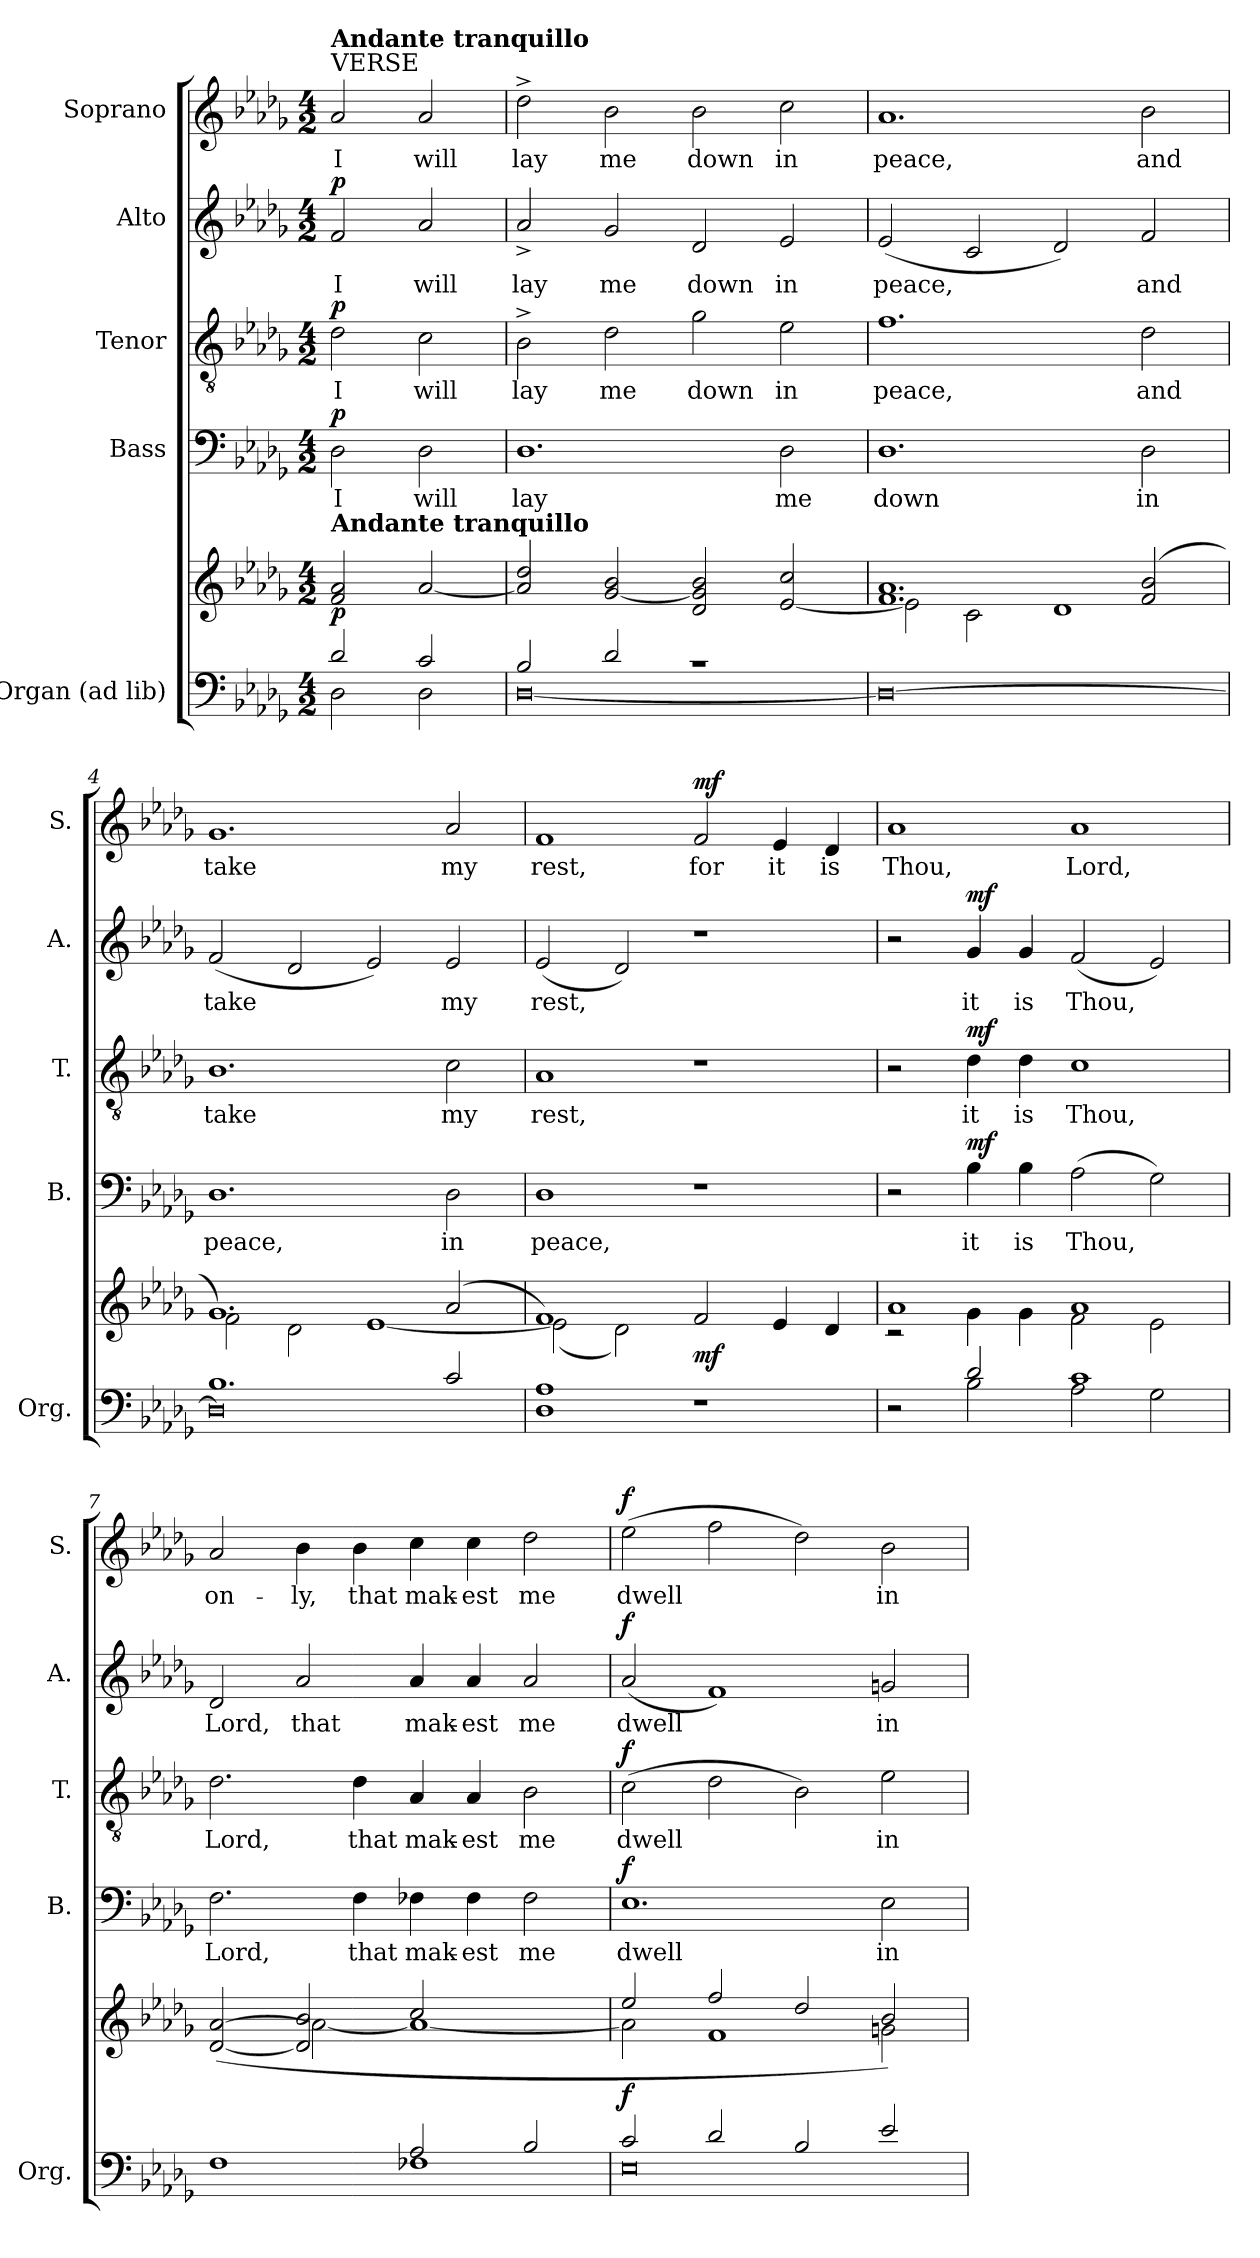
**kern	**kern	**dynam	**kern	**text	**dynam	**kern	**text	**dynam	**kern	**text	**dynam	**kern	**text	**dynam
*part5	*part5	*part5	*part4	*part4	*part4	*part3	*part3	*part3	*part2	*part2	*part2	*part1	*part1	*part1
*staff6	*staff5	*staff5/6	*staff4	*staff4	*staff4	*staff3	*staff3	*staff3	*staff2	*staff2	*staff2	*staff1	*staff1	*staff1
*I"Organ (ad lib)	*	*	*I"Bass	*	*	*I"Tenor	*	*	*I"Alto	*	*	*I"Soprano	*	*
*I'Org.	*	*	*I'B.	*	*	*I'T.	*	*	*I'A.	*	*	*I'S.	*	*
!!LO:PB:g=z
*clefF4	*clefG2	*	*clefF4	*	*	*clefGv2	*	*	*clefG2	*	*	*clefG2	*	*
*	*	*	*	*	*	*ITrd7c12	*	*	*	*	*	*	*	*
*k[b-e-a-d-g-]	*k[b-e-a-d-g-]	*	*k[b-e-a-d-g-]	*	*	*k[b-e-a-d-g-]	*	*	*k[b-e-a-d-g-]	*	*	*k[b-e-a-d-g-]	*	*
*D-:	*D-:	*	*D-:	*	*	*D-:	*	*	*D-:	*	*	*D-:	*	*
*M4/2	*M4/2	*	*M4/2	*	*	*M4/2	*	*	*M4/2	*	*	*M4/2	*	*
*MM80	*MM80	*	*MM80	*	*	*MM80	*	*	*MM80	*	*	*MM80	*	*
=1	=1	=1	=1	=1	=1	=1	=1	=1	=1	=1	=1	=1	=1	=1
*^	*	*	*	*	*	*	*	*	*	*	*	*	*	*
!	!	!	!	!	!LO:LY:b:color=#000000	!	!	!	!	!	!	!	!	!	!
!	!	!	!	!	!	!	!	!LO:LY:b:color=#000000	!	!	!	!	!	!	!
!	!	!	!	!	!	!	!	!	!	!	!LO:LY:b:color=#000000	!	!	!	!
!	!	!	!	!	!	!	!	!	!	!	!	!	!LO:TX:a:t=VERSE	!	!
!	!	!	!	!	!	!	!	!	!	!	!	!	!LO:TX:a:B:t=Andante tranquillo	!	!
!	!	!LO:TX:a:B:t=Andante tranquillo	!	!	!	!	!	!	!	!	!	!	!	!	!
!	!	!	!	!	!	!	!	!	!	!	!	!	!	!LO:LY:b:color=#000000	!
2d-i/	2D-i\	2fi/ 2a-i	p	2D-i\	I	p	2D-i\	I	p	2fi/	I	p	2a-i/	I	.
!	!	!	!	!	!LO:LY:b:color=#000000	!	!	!	!	!	!	!	!	!	!
!	!	!	!	!	!	!	!	!LO:LY:b:color=#000000	!	!	!	!	!	!	!
!	!	!	!	!	!	!	!	!	!	!	!LO:LY:b:color=#000000	!	!	!	!
!	!	!	!	!	!	!	!	!	!	!	!	!	!	!LO:LY:b:color=#000000	!
2ci/	2D-i\	[<2a-i/	.	2D-i\	will	.	2Ci\	will	.	2a-i/	will	.	2a-i/	will	.
=2	=2	=2	=2	=2	=2	=2	=2	=2	=2	=2	=2	=2	=2	=2	=2
!	!	!	!	!	!LO:LY:b:color=#000000	!	!	!	!	!	!	!	!	!	!
!	!	!	!	!	!	!	!	!LO:LY:b:color=#000000	!	!	!	!	!	!	!
!	!	!	!	!	!	!	!	!	!	!	!LO:LY:b:color=#000000	!	!	!	!
!	!	!	!	!	!	!	!	!	!	!	!	!	!	!LO:LY:b:color=#000000	!
2B-i/	[<0D-i	2a-i/] 2dd-i	.	1.D-i	lay	.	2BB-^i\	lay	.	2a-^i/	lay	.	2dd-^i\	lay	.
!	!	!	!	!	!	!	!	!LO:LY:b:color=#000000	!	!	!	!	!	!	!
!	!	!	!	!	!	!	!	!	!	!	!LO:LY:b:color=#000000	!	!	!	!
*	*	*MM138	*	*	*	*	*	*	*	*	*	*	*MM138	*	*
!	!	!	!	!	!	!	!	!	!	!	!	!	!	!LO:LY:b:color=#000000	!
2d-i/	.	[<2g-i/ 2b-i	.	.	.	.	2D-i\	me	.	2g-i/	me	.	2b-i\	me	.
!	!	!	!	!	!	!	!	!LO:LY:b:color=#000000	!	!	!	!	!	!	!
!	!	!	!	!	!	!	!	!	!	!	!LO:LY:b:color=#000000	!	!	!	!
!	!	!	!	!	!	!	!	!	!	!	!	!	!	!LO:LY:b:color=#000000	!
1r	.	2d-i/ 2g-i] 2b-i	.	.	.	.	2G-i\	down	.	2d-i/	down	.	2b-i\	down	.
!	!	!	!	!	!LO:LY:b:color=#000000	!	!	!	!	!	!	!	!	!	!
!	!	!	!	!	!	!	!	!LO:LY:b:color=#000000	!	!	!	!	!	!	!
!	!	!	!	!	!	!	!	!	!	!	!LO:LY:b:color=#000000	!	!	!	!
!	!	!	!	!	!	!	!	!	!	!	!	!	!	!LO:LY:b:color=#000000	!
.	.	[<2e-i/ 2cci	.	2D-i\	me	.	2E-i\	in	.	2e-i/	in	.	2cci\	in	.
*v	*v	*	*	*	*	*	*	*	*	*	*	*	*	*	*
=3	=3	=3	=3	=3	=3	=3	=3	=3	=3	=3	=3	=3	=3	=3
*	*^	*	*	*	*	*	*	*	*	*	*	*	*	*
!	!	!	!	!	!LO:LY:b:color=#000000	!	!	!	!	!	!	!	!	!	!
!	!	!	!	!	!	!	!	!LO:LY:b:color=#000000	!	!	!	!	!	!	!
!	!	!	!	!	!	!	!	!	!	!	!LO:LY:b:color=#000000	!	!	!	!
!	!	!	!	!	!	!	!	!	!	!	!	!	!	!LO:LY:b:color=#000000	!
0D-i_<	1.fi 1.a-i	2e-i\]	.	1.D-i	down	.	1.Fi	peace,	.	(2e-i/	peace,	.	1.a-i	peace,	.
.	.	2ci\	.	.	.	.	.	.	.	2ci/	.	.	.	.	.
.	.	1d-i	.	.	.	.	.	.	.	2d-i/)	.	.	.	.	.
!	!	!	!	!	!LO:LY:b:color=#000000	!	!	!	!	!	!	!	!	!	!
!	!	!	!	!	!	!	!	!LO:LY:b:color=#000000	!	!	!	!	!	!	!
!	!	!	!	!	!	!	!	!	!	!	!LO:LY:b:color=#000000	!	!	!	!
!	!	!	!	!	!	!	!	!	!	!	!	!	!	!LO:LY:b:color=#000000	!
.	(2fi/ 2b-i	.	.	2D-i\	in	.	2D-i\	and	.	2fi/	and	.	2b-i\	and	.
=4	=4	=4	=4	=4	=4	=4	=4	=4	=4	=4	=4	=4	=4	=4	=4
*^	*	*	*	*	*	*	*	*	*	*	*	*	*	*	*
!	!	!	!	!	!	!LO:LY:b:color=#000000	!	!	!	!	!	!	!	!	!	!
!	!	!	!	!	!	!	!	!	!LO:LY:b:color=#000000	!	!	!	!	!	!	!
!	!	!	!	!	!	!	!	!	!	!	!	!LO:LY:b:color=#000000	!	!	!	!
!	!	!	!	!	!	!	!	!	!	!	!	!	!	!	!LO:LY:b:color=#000000	!
1.B-i	0D-i]	1.g-i)	2fi\	.	1.D-i	peace,	.	1.BB-i	take	.	(2fi/	take	.	1.g-i	take	.
.	.	.	2d-i\	.	.	.	.	.	.	.	2d-i/	.	.	.	.	.
.	.	.	[<1e-i	.	.	.	.	.	.	.	2e-i/)	.	.	.	.	.
!	!	!	!	!	!	!LO:LY:b:color=#000000	!	!	!	!	!	!	!	!	!	!
!	!	!	!	!	!	!	!	!	!LO:LY:b:color=#000000	!	!	!	!	!	!	!
!	!	!	!	!	!	!	!	!	!	!	!	!LO:LY:b:color=#000000	!	!	!	!
!	!	!	!	!	!	!	!	!	!	!	!	!	!	!	!LO:LY:b:color=#000000	!
2ci/	.	(2a-i/	.	.	2D-i\	in	.	2Ci\	my	.	2e-i/	my	.	2a-i/	my	.
!!LO:LB:g=z
=5	=5	=5	=5	=5	=5	=5	=5	=5	=5	=5	=5	=5	=5	=5	=5	=5
!	!	!	!	!	!	!LO:LY:b:color=#000000	!	!	!	!	!	!	!	!	!	!
!	!	!	!	!	!	!	!	!	!LO:LY:b:color=#000000	!	!	!	!	!	!	!
!	!	!	!	!	!	!	!	!	!	!	!	!LO:LY:b:color=#000000	!	!	!	!
!	!	!	!	!	!	!	!	!	!	!	!	!	!	!	!LO:LY:b:color=#000000	!
1A-i	1D-i	1fi)	(2e-i\]	.	1D-i	peace,	.	1AA-i	rest,	.	(2e-i/	rest,	.	1fi	rest,	.
.	.	.	2d-i\)	.	.	.	.	.	.	.	2d-i/)	.	.	.	.	.
!	!	!	!	!	!	!	!	!	!	!	!	!	!	!	!LO:LY:b:color=#000000	!
1r	1ryy	2fi/	1ryy	mf	1r	.	.	1r	.	.	1r	.	.	2fi/	for	mf
!	!	!	!	!	!	!	!	!	!	!	!	!	!	!	!LO:LY:b:color=#000000	!
.	.	4e-i/	.	.	.	.	.	.	.	.	.	.	.	4e-i/	it	.
!	!	!	!	!	!	!	!	!	!	!	!	!	!	!	!LO:LY:b:color=#000000	!
.	.	4d-i/	.	.	.	.	.	.	.	.	.	.	.	4d-i/	is	.
=6	=6	=6	=6	=6	=6	=6	=6	=6	=6	=6	=6	=6	=6	=6	=6	=6
!	!	!	!	!	!	!	!	!	!	!	!	!	!	!	!LO:LY:b:color=#000000	!
2ryy	2r	1a-i	2r	.	2r	.	.	2r	.	.	2r	.	.	1a-i	Thou,	.
!	!	!	!	!	!	!LO:LY:b:color=#000000	!	!	!	!	!	!	!	!	!	!
!	!	!	!	!	!	!	!	!	!LO:LY:b:color=#000000	!	!	!	!	!	!	!
!	!	!	!	!	!	!	!	!	!	!	!	!LO:LY:b:color=#000000	!	!	!	!
2d-i/	2B-i\	.	4g-i\	.	4B-i\	it	mf	4D-i\	it	mf	4g-i/	it	mf	.	.	.
!	!	!	!	!	!	!LO:LY:b:color=#000000	!	!	!	!	!	!	!	!	!	!
!	!	!	!	!	!	!	!	!	!LO:LY:b:color=#000000	!	!	!	!	!	!	!
!	!	!	!	!	!	!	!	!	!	!	!	!LO:LY:b:color=#000000	!	!	!	!
.	.	.	4g-i\	.	4B-i\	is	.	4D-i\	is	.	4g-i/	is	.	.	.	.
!	!	!	!	!	!	!LO:LY:b:color=#000000	!	!	!	!	!	!	!	!	!	!
!	!	!	!	!	!	!	!	!	!LO:LY:b:color=#000000	!	!	!	!	!	!	!
!	!	!	!	!	!	!	!	!	!	!	!	!LO:LY:b:color=#000000	!	!	!	!
!	!	!	!	!	!	!	!	!	!	!	!	!	!	!	!LO:LY:b:color=#000000	!
1ci	2A-i\	1a-i	2fi\	.	(2A-i\	Thou,	.	1Ci	Thou,	.	(2fi/	Thou,	.	1a-i	Lord,	.
.	2G-i\	.	2e-i\	.	2G-i\)	.	.	.	.	.	2e-i/)	.	.	.	.	.
=7	=7	=7	=7	=7	=7	=7	=7	=7	=7	=7	=7	=7	=7	=7	=7	=7
!	!	!	!	!	!	!LO:LY:b:color=#000000	!	!	!	!	!	!	!	!	!	!
!	!	!	!	!	!	!	!	!	!LO:LY:b:color=#000000	!	!	!	!	!	!	!
!	!	!	!	!	!	!	!	!	!	!	!	!LO:LY:b:color=#000000	!	!	!	!
!	!	!	!	!	!	!	!	!	!	!	!	!	!	!	!LO:LY:b:color=#000000	!
1Fi	1ryy	([<2d-i/ [>2a-i	2ryy	.	2.Fi\	Lord,	.	2.D-i\	Lord,	.	2d-i/	Lord,	.	2a-i/	on-	.
!	!	!	!	!	!	!	!	!	!	!	!	!LO:LY:b:color=#000000	!	!	!	!
!	!	!	!	!	!	!	!	!	!	!	!	!	!	!	!LO:LY:b:color=#000000	!
.	.	2d-i/] 2b-i	2a-i\_>	.	.	.	.	.	.	.	2a-i/	that	.	4b-i\	-ly,	.
!	!	!	!	!	!	!LO:LY:b:color=#000000	!	!	!	!	!	!	!	!	!	!
!	!	!	!	!	!	!	!	!	!LO:LY:b:color=#000000	!	!	!	!	!	!	!
!	!	!	!	!	!	!	!	!	!	!	!	!	!	!	!LO:LY:b:color=#000000	!
.	.	.	.	.	4Fi\	that	.	4D-i\	that	.	.	.	.	4b-i\	that	.
!	!	!	!	!	!	!LO:LY:b:color=#000000	!	!	!	!	!	!	!	!	!	!
!	!	!	!	!	!	!	!	!	!LO:LY:b:color=#000000	!	!	!	!	!	!	!
!	!	!	!	!	!	!	!	!	!	!	!	!LO:LY:b:color=#000000	!	!	!	!
!	!	!	!	!	!	!	!	!	!	!	!	!	!	!	!LO:LY:b:color=#000000	!
2A-i/	1F-Xi	2cci/	1a-i_<	.	4F-Xi\	mak-	.	4AA-i/	mak-	.	4a-i/	mak-	.	4cci\	mak-	.
!	!	!	!	!	!	!LO:LY:b:color=#000000	!	!	!	!	!	!	!	!	!	!
!	!	!	!	!	!	!	!	!	!LO:LY:b:color=#000000	!	!	!	!	!	!	!
!	!	!	!	!	!	!	!	!	!	!	!	!LO:LY:b:color=#000000	!	!	!	!
!	!	!	!	!	!	!	!	!	!	!	!	!	!	!	!LO:LY:b:color=#000000	!
.	.	.	.	.	4F-i\	-est	.	4AA-i/	-est	.	4a-i/	-est	.	4cci\	-est	.
!	!	!	!	!	!	!LO:LY:b:color=#000000	!	!	!	!	!	!	!	!	!	!
!	!	!	!	!	!	!	!	!	!LO:LY:b:color=#000000	!	!	!	!	!	!	!
!	!	!	!	!	!	!	!	!	!	!	!	!LO:LY:b:color=#000000	!	!	!	!
!	!	!	!	!	!	!	!	!	!	!	!	!	!	!	!LO:LY:b:color=#000000	!
2B-i/	.	2ryy	.	.	2F-i\	me	.	2BB-i\	me	.	2a-i/	me	.	2dd-i\	me	.
=8	=8	=8	=8	=8	=8	=8	=8	=8	=8	=8	=8	=8	=8	=8	=8	=8
!	!	!	!	!	!	!LO:LY:b:color=#000000	!	!	!	!	!	!	!	!	!	!
!	!	!	!	!	!	!	!	!	!LO:LY:b:color=#000000	!	!	!	!	!	!	!
!	!	!	!	!	!	!	!	!	!	!	!	!LO:LY:b:color=#000000	!	!	!	!
!	!	!	!	!	!	!	!	!	!	!	!	!	!	!	!LO:LY:b:color=#000000	!
2ci/	0E-i	2ee-i/	2a-i\]	f	1.E-i	dwell	f	(2Ci\	dwell	f	(2a-i/	dwell	f	(2ee-i\	dwell	f
2d-i/	.	2ffi/	1fi	.	.	.	.	2D-i\	.	.	1fi)	.	.	2ffi\	.	.
2B-i/	.	2dd-i/	.	.	.	.	.	2BB-i\)	.	.	.	.	.	2dd-i\)	.	.
!	!	!	!	!	!	!LO:LY:b:color=#000000	!	!	!	!	!	!	!	!	!	!
!	!	!	!	!	!	!	!	!	!LO:LY:b:color=#000000	!	!	!	!	!	!	!
!	!	!	!	!	!	!	!	!	!	!	!	!LO:LY:b:color=#000000	!	!	!	!
!	!	!	!	!	!	!	!	!	!	!	!	!	!	!	!LO:LY:b:color=#000000	!
2e-i/	.	2b-i/)	2gni\	.	2E-i\	in	.	2E-i\	in	.	2gni/	in	.	2b-i\	in	.
*v	*v	*	*	*	*	*	*	*	*	*	*	*	*	*	*	*
*	*v	*v	*	*	*	*	*	*	*	*	*	*	*	*	*
=	=	=	=	=	=	=	=	=	=	=	=	=	=	=
*-	*-	*-	*-	*-	*-	*-	*-	*-	*-	*-	*-	*-	*-	*-
